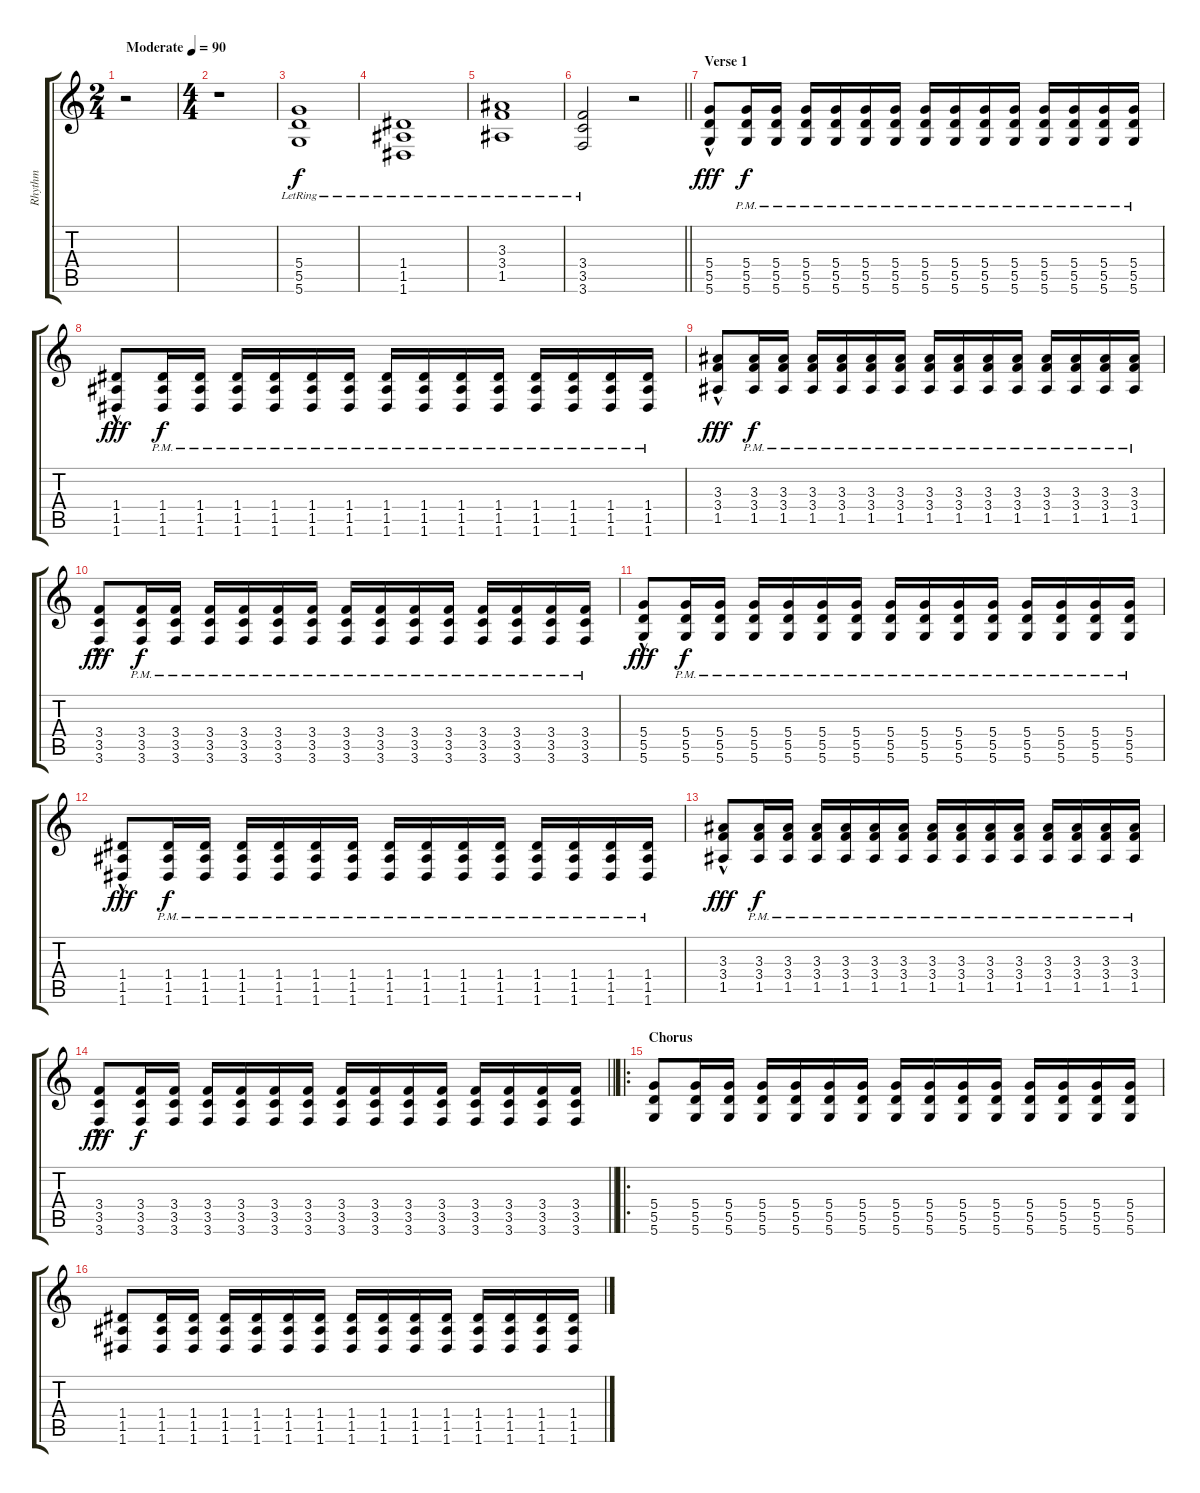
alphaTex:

\track ("Rhythm" "Rhythm") {instrument distortionguitar}
\staff {score tabs}
\tuning (E4 B3 G3 D3 A2 D2) {hide}
\ts (2 4)
\tempo (90 "Moderate")
\clef g2
\ks c
r.2{dy f instrument distortionguitar} |
\ts (4 4)
r.1 |
(5.4{lr} 5.5{lr} 5.6{lr}).1 |
(1.4{lr} 1.5{lr} 1.6{lr}).1 |
(3.3{lr} 3.4{lr} 1.5{lr}).1 |
\barLineRight lightlight
(3.4{lr} 3.5{lr} 3.6{lr}).2 r.2 |
\section ("" "Verse 1")
(5.4{hac} 5.5{hac} 5.6{hac}).8{dy fff} (5.4{pm} 5.5{pm} 5.6{pm}).16{dy f} (5.4{pm} 5.5{pm} 5.6{pm}).16 (5.4{pm} 5.5{pm} 5.6{pm}).16 (5.4{pm} 5.5{pm} 5.6{pm}).16 (5.4{pm} 5.5{pm} 5.6{pm}).16 (5.4{pm} 5.5{pm} 5.6{pm}).16 (5.4{pm} 5.5{pm} 5.6{pm}).16 (5.4{pm} 5.5{pm} 5.6{pm}).16 (5.4{pm} 5.5{pm} 5.6{pm}).16 (5.4{pm} 5.5{pm} 5.6{pm}).16 (5.4{pm} 5.5{pm} 5.6{pm}).16 (5.4{pm} 5.5{pm} 5.6{pm}).16 (5.4{pm} 5.5{pm} 5.6{pm}).16 (5.4{pm} 5.5{pm} 5.6{pm}).16 |
(1.4{hac} 1.5{hac} 1.6{hac}).8{dy fff} (1.4{pm} 1.5{pm} 1.6{pm}).16{dy f} (1.4{pm} 1.5{pm} 1.6{pm}).16 (1.4{pm} 1.5{pm} 1.6{pm}).16 (1.4{pm} 1.5{pm} 1.6{pm}).16 (1.4{pm} 1.5{pm} 1.6{pm}).16 (1.4{pm} 1.5{pm} 1.6{pm}).16 (1.4{pm} 1.5{pm} 1.6{pm}).16 (1.4{pm} 1.5{pm} 1.6{pm}).16 (1.4{pm} 1.5{pm} 1.6{pm}).16 (1.4{pm} 1.5{pm} 1.6{pm}).16 (1.4{pm} 1.5{pm} 1.6{pm}).16 (1.4{pm} 1.5{pm} 1.6{pm}).16 (1.4{pm} 1.5{pm} 1.6{pm}).16 (1.4{pm} 1.5{pm} 1.6{pm}).16 |
(3.3{hac} 3.4{hac} 1.5{hac}).8{dy fff} (3.3{pm} 3.4{pm} 1.5{pm}).16{dy f} (3.3{pm} 3.4{pm} 1.5{pm}).16 (3.3{pm} 3.4{pm} 1.5{pm}).16 (3.3{pm} 3.4{pm} 1.5{pm}).16 (3.3{pm} 3.4{pm} 1.5{pm}).16 (3.3{pm} 3.4{pm} 1.5{pm}).16 (3.3{pm} 3.4{pm} 1.5{pm}).16 (3.3{pm} 3.4{pm} 1.5{pm}).16 (3.3{pm} 3.4{pm} 1.5{pm}).16 (3.3{pm} 3.4{pm} 1.5{pm}).16 (3.3{pm} 3.4{pm} 1.5{pm}).16 (3.3{pm} 3.4{pm} 1.5{pm}).16 (3.3{pm} 3.4{pm} 1.5{pm}).16 (3.3{pm} 3.4{pm} 1.5{pm}).16 |
(3.4{hac} 3.5{hac} 3.6{hac}).8{dy fff} (3.4{pm} 3.5{pm} 3.6{pm}).16{dy f} (3.4{pm} 3.5{pm} 3.6{pm}).16 (3.4{pm} 3.5{pm} 3.6{pm}).16 (3.4{pm} 3.5{pm} 3.6{pm}).16 (3.4{pm} 3.5{pm} 3.6{pm}).16 (3.4{pm} 3.5{pm} 3.6{pm}).16 (3.4{pm} 3.5{pm} 3.6{pm}).16 (3.4{pm} 3.5{pm} 3.6{pm}).16 (3.4{pm} 3.5{pm} 3.6{pm}).16 (3.4{pm} 3.5{pm} 3.6{pm}).16 (3.4{pm} 3.5{pm} 3.6{pm}).16 (3.4{pm} 3.5{pm} 3.6{pm}).16 (3.4{pm} 3.5{pm} 3.6{pm}).16 (3.4{pm} 3.5{pm} 3.6{pm}).16 |
(5.4{hac} 5.5{hac} 5.6{hac}).8{dy fff} (5.4{pm} 5.5{pm} 5.6{pm}).16{dy f} (5.4{pm} 5.5{pm} 5.6{pm}).16 (5.4{pm} 5.5{pm} 5.6{pm}).16 (5.4{pm} 5.5{pm} 5.6{pm}).16 (5.4{pm} 5.5{pm} 5.6{pm}).16 (5.4{pm} 5.5{pm} 5.6{pm}).16 (5.4{pm} 5.5{pm} 5.6{pm}).16 (5.4{pm} 5.5{pm} 5.6{pm}).16 (5.4{pm} 5.5{pm} 5.6{pm}).16 (5.4{pm} 5.5{pm} 5.6{pm}).16 (5.4{pm} 5.5{pm} 5.6{pm}).16 (5.4{pm} 5.5{pm} 5.6{pm}).16 (5.4{pm} 5.5{pm} 5.6{pm}).16 (5.4{pm} 5.5{pm} 5.6{pm}).16 |
(1.4{hac} 1.5{hac} 1.6{hac}).8{dy fff} (1.4{pm} 1.5{pm} 1.6{pm}).16{dy f} (1.4{pm} 1.5{pm} 1.6{pm}).16 (1.4{pm} 1.5{pm} 1.6{pm}).16 (1.4{pm} 1.5{pm} 1.6{pm}).16 (1.4{pm} 1.5{pm} 1.6{pm}).16 (1.4{pm} 1.5{pm} 1.6{pm}).16 (1.4{pm} 1.5{pm} 1.6{pm}).16 (1.4{pm} 1.5{pm} 1.6{pm}).16 (1.4{pm} 1.5{pm} 1.6{pm}).16 (1.4{pm} 1.5{pm} 1.6{pm}).16 (1.4{pm} 1.5{pm} 1.6{pm}).16 (1.4{pm} 1.5{pm} 1.6{pm}).16 (1.4{pm} 1.5{pm} 1.6{pm}).16 (1.4{pm} 1.5{pm} 1.6{pm}).16 |
(3.3{hac} 3.4{hac} 1.5{hac}).8{dy fff} (3.3{pm} 3.4{pm} 1.5{pm}).16{dy f} (3.3{pm} 3.4{pm} 1.5{pm}).16 (3.3{pm} 3.4{pm} 1.5{pm}).16 (3.3{pm} 3.4{pm} 1.5{pm}).16 (3.3{pm} 3.4{pm} 1.5{pm}).16 (3.3{pm} 3.4{pm} 1.5{pm}).16 (3.3{pm} 3.4{pm} 1.5{pm}).16 (3.3{pm} 3.4{pm} 1.5{pm}).16 (3.3{pm} 3.4{pm} 1.5{pm}).16 (3.3{pm} 3.4{pm} 1.5{pm}).16 (3.3{pm} 3.4{pm} 1.5{pm}).16 (3.3{pm} 3.4{pm} 1.5{pm}).16 (3.3{pm} 3.4{pm} 1.5{pm}).16 (3.3{pm} 3.4{pm} 1.5{pm}).16 |
\barLineRight lightlight
(3.4{hac} 3.5{hac} 3.6{hac}).8{dy fff} (3.4 3.5 3.6).16{dy f} (3.4 3.5 3.6).16 (3.4 3.5 3.6).16 (3.4 3.5 3.6).16 (3.4 3.5 3.6).16 (3.4 3.5 3.6).16 (3.4 3.5 3.6).16 (3.4 3.5 3.6).16 (3.4 3.5 3.6).16 (3.4 3.5 3.6).16 (3.4 3.5 3.6).16 (3.4 3.5 3.6).16 (3.4 3.5 3.6).16 (3.4 3.5 3.6).16 |
\ro
\section ("" "Chorus")
(5.4 5.5 5.6).8 (5.4 5.5 5.6).16 (5.4 5.5 5.6).16 (5.4 5.5 5.6).16 (5.4 5.5 5.6).16 (5.4 5.5 5.6).16 (5.4 5.5 5.6).16 (5.4 5.5 5.6).16 (5.4 5.5 5.6).16 (5.4 5.5 5.6).16 (5.4 5.5 5.6).16 (5.4 5.5 5.6).16 (5.4 5.5 5.6).16 (5.4 5.5 5.6).16 (5.4 5.5 5.6).16 |
(1.4 1.5 1.6).8 (1.4 1.5 1.6).16 (1.4 1.5 1.6).16 (1.4 1.5 1.6).16 (1.4 1.5 1.6).16 (1.4 1.5 1.6).16 (1.4 1.5 1.6).16 (1.4 1.5 1.6).16 (1.4 1.5 1.6).16 (1.4 1.5 1.6).16 (1.4 1.5 1.6).16 (1.4 1.5 1.6).16 (1.4 1.5 1.6).16 (1.4 1.5 1.6).16 (1.4 1.5 1.6).16
